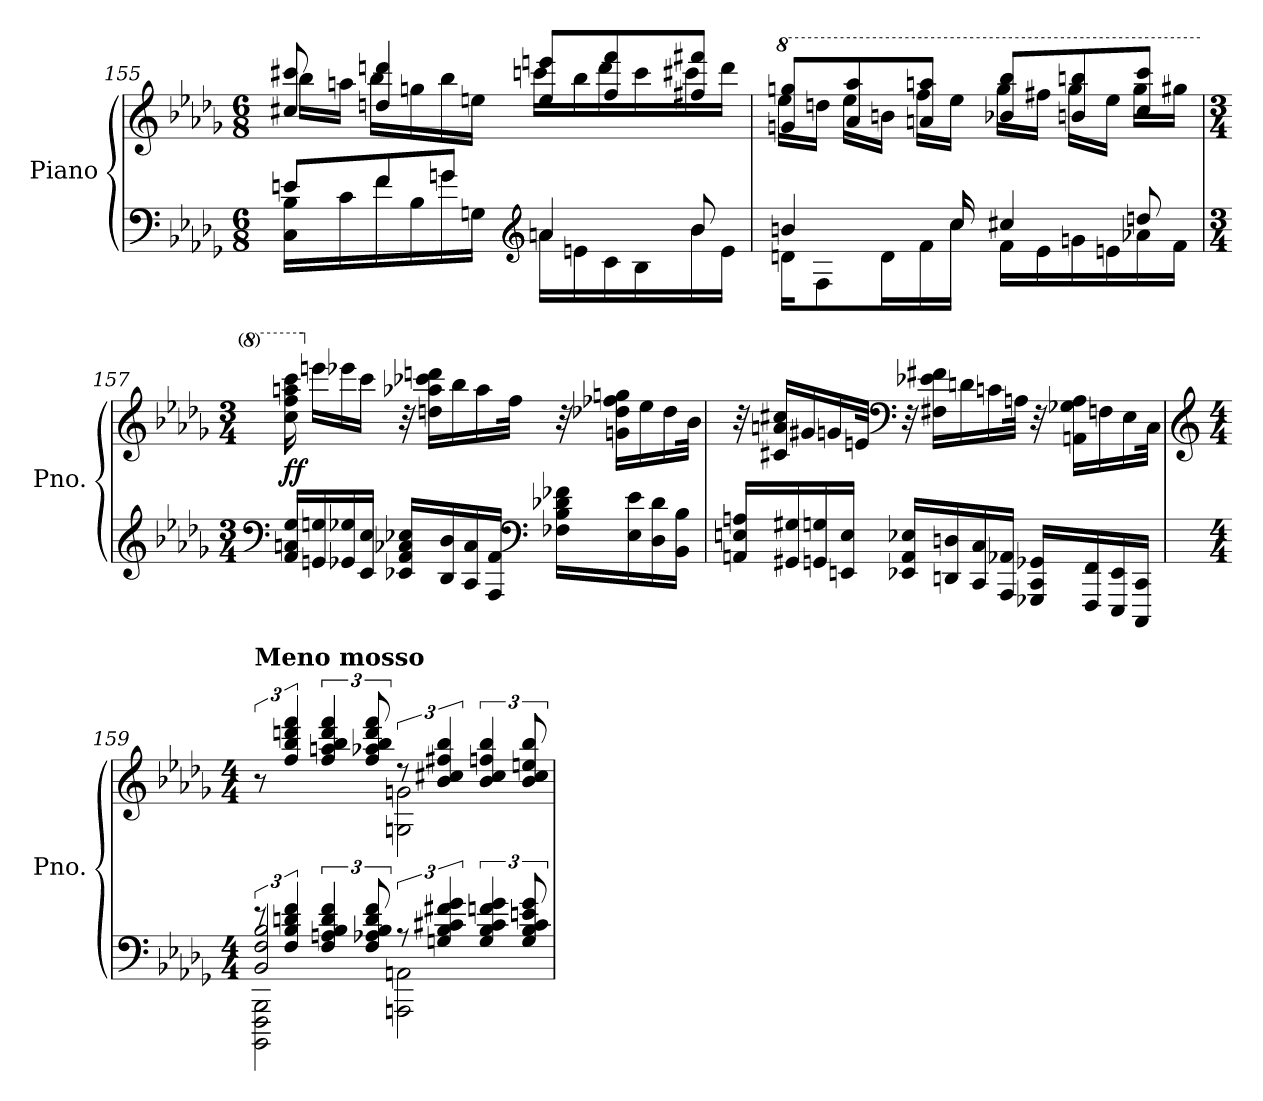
**kern	**kern	**dynam
*part1	*part1	*part1
*staff2	*staff1	*staff1/2
*I"Piano	*	*
*I'Pno.	*	*
*clefF4	*clefG2	*
*k[b-e-a-d-g-]	*k[b-e-a-d-g-]	*
*M6/8	*M6/8	*
=155	=155	=155
*^	*^	*
8en/L	16C\ 16B-\LL	8cc#X/ 8ccc#X/	16bb-\LL	.
.	16c\	.	16aan\JJ	.
8f/	16f\	4ddn/ 4dddn/	16bb-\LL	.
.	16B-\	.	16ggn\	.
8gn/J	16g\	.	16bb-\	.
.	16Gn\JJ	.	16een\JJ	.
*clefG2	*	*	*	*
4an/	16a\LL	8ee/ 8eeen/L	16cccn\LL	.
.	16en\	.	16bb-\	.
.	16c\	8ff/ 8fff/	16ddd\	.
.	16B-\	.	16ccc\	.
8b-/	16b-\	8ff#X/ 8fff#X/J	16ccc#X\	.
.	16e\JJ	.	16ddd\JJ	.
!!LO:PB:g=z	!!
=156	=156	=156	=156	=156
*	*	*8va	*	*
4bn/	16dn\KL	8ggn/ 8gggn/L	16eee-\LL	.
.	8F\	.	16dddn\JJ	.
.	.	8aa-/ 8aaa-/	16eee-\LL	.
.	16d\L	.	16bbn\JJ	.
16ryy	16f\	8aan/ 8aaan/J	16fff\LL	.
16cc/	16cc\JJ	.	16eee-\JJ	.
4cc#X/	16f\LL	8bb-X/ 8bbb-/L	16ggg\LL	.
.	16e-\	.	16fff#X\JJ	.
.	16gn\	8bbn/ 8bbbn/	16ggg\LL	.
.	16en\	.	16eee-\JJ	.
8ddn/	16a-X\	8ccc/ 8cccc/J	16ggg\LL	.
.	16f\JJ	.	16ggg#X\JJ	.
*v	*v	*	*	*
*	*v	*v	*
=157	=157	=157
*M3/4	*M3/4	*
*^	*^	*
!	!	!	!	!LO:DY:b
*v	*v	*	*	*
*	*v	*v	*
16f/ 16an/ 16ee-/LL	16ccc\ 16fff\ 16aaan\ 16cccc\	ff
*	*X8va	*
16en/ 16een/	16eeen\LL	.
16e-X/ 16ee-X/	16eee-X\	.
16c/ 16cc/JJ	16ccc\JJ	.
16c-X/ 16f/ 16a-X/ 16cc-X/LL	32r	.
.	16ddn\ 16aa-\ 16ccc-X\ 16dddn\LL	.
16B-/ 16b-/	.	.
.	16bb-\	.
16A-/ 16a-/	.	.
.	16aa-\	.
16F/ 16f/JJ	.	.
.	32ff\JJk	.
*clefF4	*	*
16F-X\ 16B-\ 16d-X\ 16f-X\LL	32r	.
.	16gn\ 16dd-X\ 16ff-X\ 16ggn\LL	.
16E-\ 16e-\	.	.
.	16ee-\	.
16D-\ 16d-\	.	.
.	16dd-\	.
16BB-\ 16B-\JJ	.	.
.	32b-\JJk	.
!!LO:LB:g=z
=158	=158	=158
16AAn/ 16En/ 16An/LL	32r	.
.	16c#X/ 16an/ 16cc#X/LL	.
16GG#X/ 16G#X/	.	.
.	16g#X/	.
16GGn/ 16Gn/	.	.
.	16gn/	.
16EEn/ 16E/JJ	.	.
.	32en/JJk	.
*	*clefF4	*
16EE-X/ 16AA/ 16E-X/LL	32r	.
.	16F#X\ 16e-X\ 16f#X\LL	.
16DDn/ 16Dn/	.	.
.	16dn\	.
16CC/ 16C/	.	.
.	16cn\	.
16AAA-/ 16AA-X/JJ	.	.
.	32An\JJk	.
16GGG-X/ 16CC/ 16GG-X/LL	32r	.
.	16AAn\ 16G-X\ 16A\LL	.
16FFF/ 16FF/	.	.
.	16Fn\	.
16EEE-/ 16EE-/	.	.
.	16E-\	.
16CCC/ 16CC/JJ	.	.
.	32C\JJk	.
=159	=159	=159
*	*clefG2	*
*M4/4	*M4/4	*
*^	*^	*
*	*^	*	*	*
!	!	!	!LO:TX:a:B:t=Meno mosso	!	!
2BB-/ 2F/ 2B-/	12re	2BBBB-\ 2FFF\ 2BBB-\	12r	2ryy	.
.	6F/ 6B-/ 6dn/ 6f/	.	6ff/ 6bb-/ 6dddn/ 6fff/	.	.
.	6F/ 6An/ 6B-/ 6d/ 6f/	.	6ff/ 6aan/ 6bb-/ 6ddd/ 6fff/	.	.
.	12F/ 12A-X/ 12B-/ 12d/ 12f/	.	12ff/ 12aa-X/ 12bb-/ 12ddd/ 12fff/	.	.
2ryy	12r	2AAAn\ 2AAn\	12r	2Gn\ 2gn\	.
.	6Gn/ 6B-/ 6c#X/ 6f#X/ 6g-/	.	6b-/ 6cc#X/ 6ff#X/ 6bb-/	.	.
.	6G/ 6B-/ 6c#/ 6fn/ 6g-/	.	6b-/ 6cc#/ 6ffn/ 6bb-/	.	.
.	12G/ 12B-/ 12c#/ 12en/ 12g-/	.	12b-/ 12cc#/ 12een/ 12bb-/	.	.
*v	*v	*v	*	*	*
*	*v	*v	*
=	=	=
*-	*-	*-
